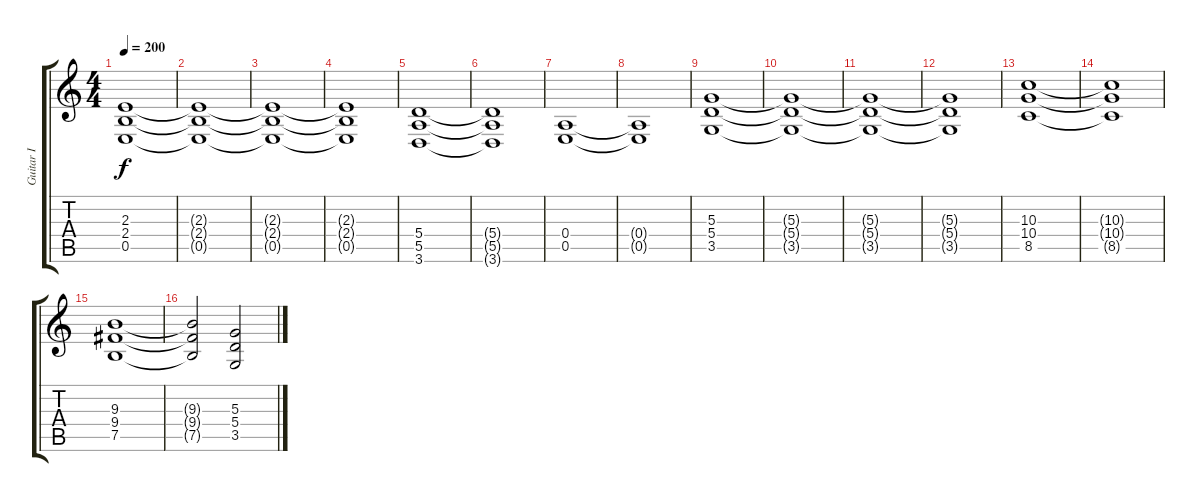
\track ("Guitar I" "Guitar I") {instrument distortionguitar}
\staff {score tabs}
\tuning (B3 Gb3 D3 A2 E2 B1) {hide}
\ts (4 4)
\tempo 200
\clef g2
\ks c
(2.3 2.4 0.5).1{dy f} |
(2.3{t} 2.4{t} 0.5{t}).1 |
(2.3{t} 2.4{t} 0.5{t}).1 |
(2.3{t} 2.4{t} 0.5{t}).1 |
(5.4 5.5 3.6).1 |
(5.4{t} 5.5{t} 3.6{t}).1 |
(0.4 0.5).1 |
(0.4{t} 0.5{t}).1 |
(5.3 5.4 3.5).1 |
(5.3{t} 5.4{t} 3.5{t}).1 |
(5.3{t} 5.4{t} 3.5{t}).1 |
(5.3{t} 5.4{t} 3.5{t}).1 |
(10.3 10.4 8.5).1 |
(10.3{t} 10.4{t} 8.5{t}).1 |
(9.3 9.4 7.5).1 |
(9.3{t} 9.4{t} 7.5{t}).2 (5.3 5.4 3.5).2
